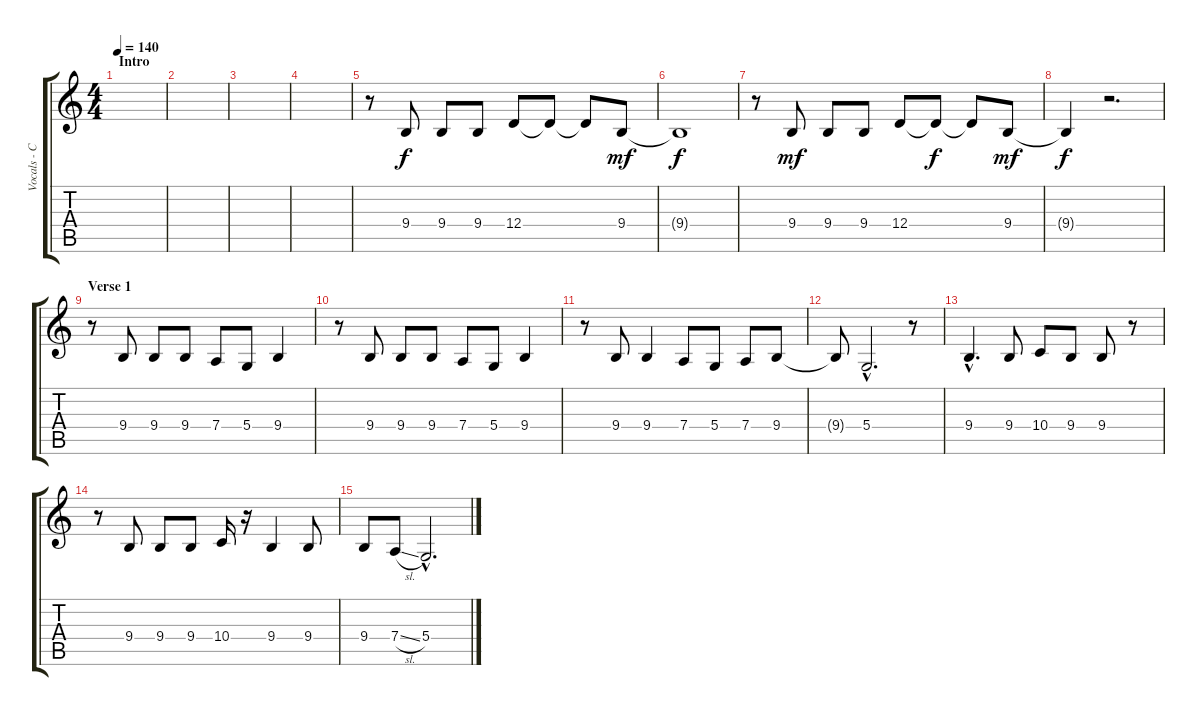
\track ("Vocals - Chris Cheney" "Vocals - C") {instrument bassoon}
\staff {score tabs}
\tuning (E4 B3 G3 D3 A2 E2) {hide}
\ts (4 4)
\section ("" "Intro")
\tempo 140
\clef g2
\ks c
|
|
|
|
r.8{volume 9} 9.4.8 9.4.8 9.4.8 12.4.8 12.4{t}.8{dy f} 12.4{t}.8 9.4.8{dy mf} |
9.4{t}.1{dy f} |
r.8 9.4.8{dy mf} 9.4.8 9.4.8 12.4.8 12.4{t}.8{dy f} 12.4{t}.8 9.4.8{dy mf} |
9.4{t}.4{dy f} r.2{d} |
\section ("" "Verse 1")
r.8{volume 11} 9.4.8 9.4.8 9.4.8 7.4.8 5.4.8 9.4.4 |
r.8 9.4.8 9.4.8 9.4.8 7.4.8 5.4.8 9.4.4 |
r.8 9.4.8 9.4.4 7.4.8 5.4.8 7.4.8 9.4.8 |
9.4{t}.8 5.4{hac}.2{d} r.8 |
9.4{hac}.4{d} 9.4.8 10.4.8 9.4.8 9.4.8 r.8 |
r.8 9.4.8 9.4.8 9.4.8 10.4.16 r.16 9.4.4 9.4.8 |
9.4.8 7.4{sl}.8 5.4{hac}.2{d}
